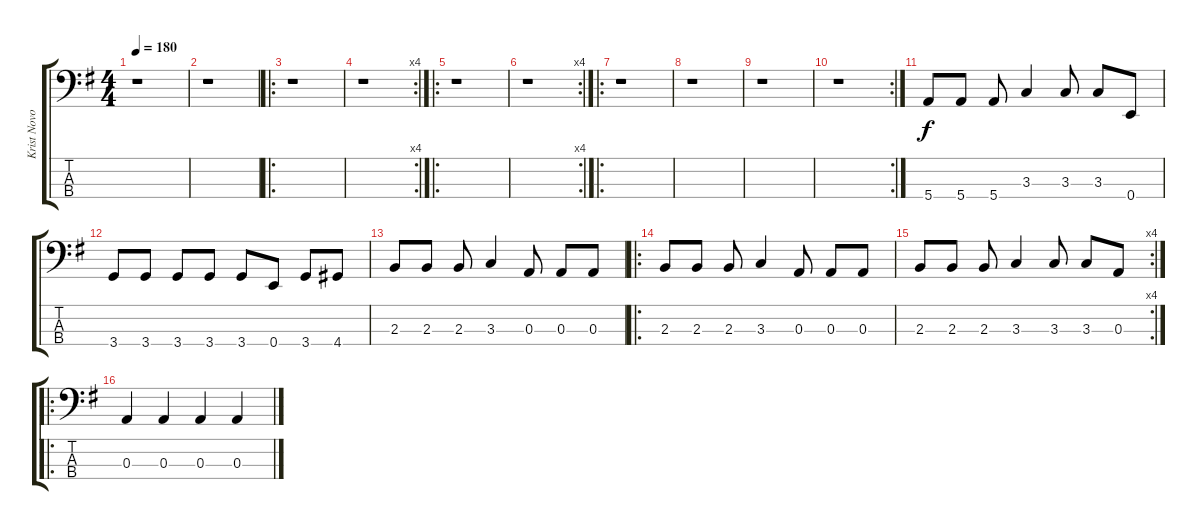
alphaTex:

\track ("Krist Novoselic" "Krist Novo") {instrument electricbasspick}
\staff {score tabs}
\tuning (G2 D2 A1 E1) {hide}
\ts (4 4)
\tempo 180
\clef f4
\ks g
r.1{dy f instrument electricbasspick} |
r.1 |
\ro
r.1 |
\rc 4
r.1 |
\ro
r.1 |
\rc 4
r.1 |
\ro
r.1 |
r.1 |
r.1 |
\rc 2
r.1 |
5.4.8 5.4.8 5.4.8 3.3.4 3.3.8 3.3.8 0.4.8 |
3.4.8 3.4.8 3.4.8 3.4.8 3.4.8 0.4.8 3.4.8 4.4.8 |
2.3.8 2.3.8 2.3.8 3.3.4 0.3.8 0.3.8 0.3.8 |
\ro
2.3.8 2.3.8 2.3.8 3.3.4 0.3.8 0.3.8 0.3.8 |
\rc 4
2.3.8 2.3.8 2.3.8 3.3.4 3.3.8 3.3.8 0.3.8 |
\ro
0.3.4 0.3.4 0.3.4 0.3.4
